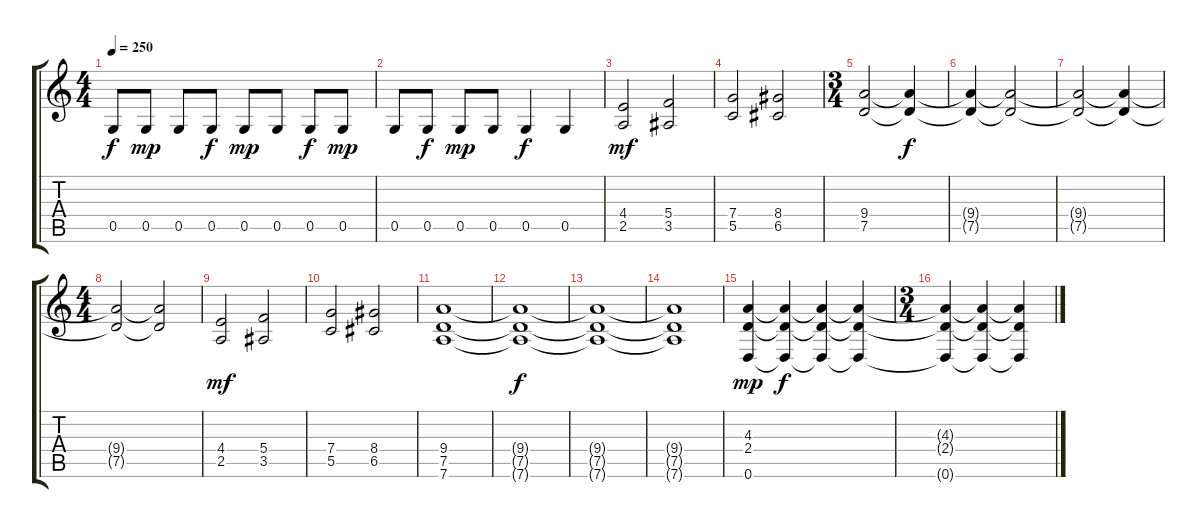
\track "" {instrument overdrivenguitar}
\staff {score tabs}
\tuning (D4 A3 F3 C3 G2 D2) {hide}
\ts (4 4)
\tempo 250
\clef g2
\ks c
0.5.8{dy f} 0.5.8{dy mp} 0.5.8 0.5.8{dy f} 0.5.8{dy mp} 0.5.8 0.5.8{dy f} 0.5.8{dy mp} |
0.5.8 0.5.8{dy f} 0.5.8{dy mp} 0.5.8 0.5.4{dy f} 0.5.4 |
(4.4 2.5).2{dy mf} (5.4 3.5).2 |
(7.4 5.5).2 (8.4 6.5).2 |
\ts (3 4)
(9.4 7.5).2 (9.4{t} 7.5{t}).4{dy f} |
(9.4{t} 7.5{t}).4 (9.4{t} 7.5{t}).2 |
(9.4{t} 7.5{t}).2 (9.4{t} 7.5{t}).4 |
\ts (4 4)
(9.4{t} 7.5{t}).2 (9.4{t} 7.5{t}).2 |
(4.4 2.5).2{dy mf} (5.4 3.5).2 |
(7.4 5.5).2 (8.4 6.5).2 |
(9.4 7.5 7.6).1 |
(9.4{t} 7.5{t} 7.6{t}).1{dy f} |
(9.4{t} 7.5{t} 7.6{t}).1 |
(9.4{t} 7.5{t} 7.6{t}).1 |
(4.3 2.4 0.6).4{dy mp} (4.3{t} 2.4{t} 0.6{t}).4{dy f} (4.3{t} 2.4{t} 0.6{t}).4 (4.3{t} 2.4{t} 0.6{t}).4 |
\ts (3 4)
(4.3{t} 2.4{t} 0.6{t}).4 (4.3{t} 2.4{t} 0.6{t}).4 (4.3{t} 2.4{t} 0.6{t}).4
